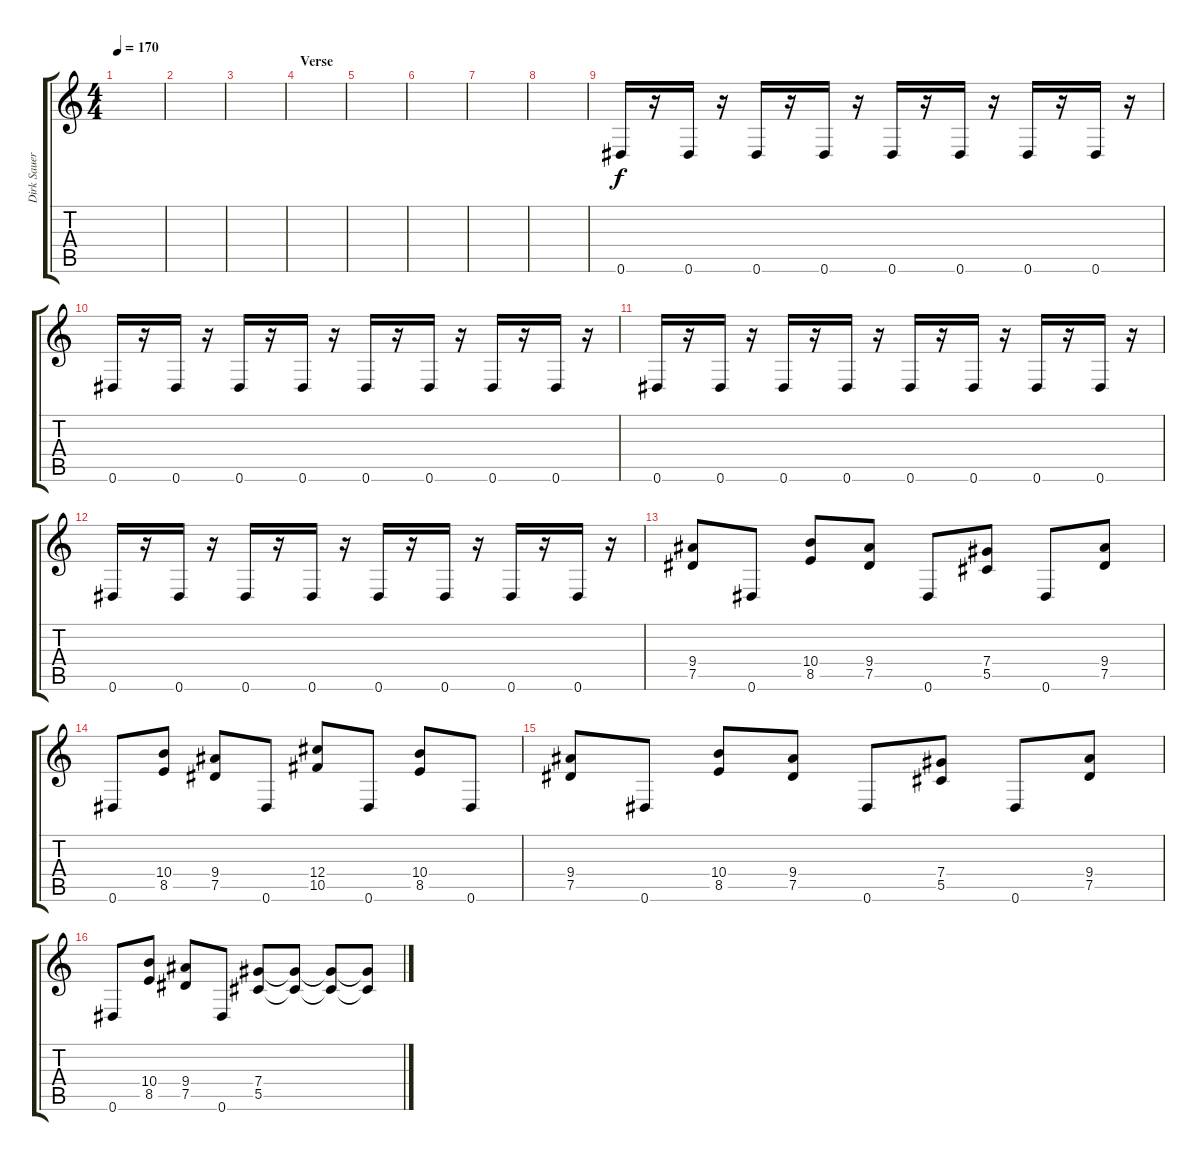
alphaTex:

\track ("Dirk Sauer (?)" "Dirk Sauer") {instrument distortionguitar}
\staff {score tabs}
\tuning (Eb4 Bb3 Gb3 Db3 Ab2 Eb2) {hide}
\ts (4 4)
\tempo 170
\clef g2
\ks c
|
|
|
\section ("" "Verse")
|
|
|
|
|
0.6.16 r.16 0.6.16 r.16 0.6.16 r.16 0.6.16 r.16 0.6.16 r.16 0.6.16 r.16 0.6.16 r.16 0.6.16 r.16 |
0.6.16 r.16 0.6.16 r.16 0.6.16 r.16 0.6.16 r.16 0.6.16 r.16 0.6.16 r.16 0.6.16 r.16 0.6.16 r.16 |
0.6.16 r.16 0.6.16 r.16 0.6.16 r.16 0.6.16 r.16 0.6.16 r.16 0.6.16 r.16 0.6.16 r.16 0.6.16 r.16 |
0.6.16 r.16 0.6.16 r.16 0.6.16 r.16 0.6.16 r.16 0.6.16 r.16 0.6.16 r.16 0.6.16 r.16 0.6.16 r.16 |
(9.4 7.5).8 0.6.8 (10.4 8.5).8 (9.4 7.5).8 0.6.8 (7.4 5.5).8 0.6.8 (9.4 7.5).8 |
0.6.8 (10.4 8.5).8 (9.4 7.5).8 0.6.8 (12.4 10.5).8 0.6.8 (10.4 8.5).8 0.6.8 |
(9.4 7.5).8 0.6.8 (10.4 8.5).8 (9.4 7.5).8 0.6.8 (7.4 5.5).8 0.6.8 (9.4 7.5).8 |
0.6.8 (10.4 8.5).8 (9.4 7.5).8 0.6.8 (7.4 5.5).8 (7.4{t} 5.5{t}).8 (7.4{t} 5.5{t}).8 (7.4{t} 5.5{t}).8
